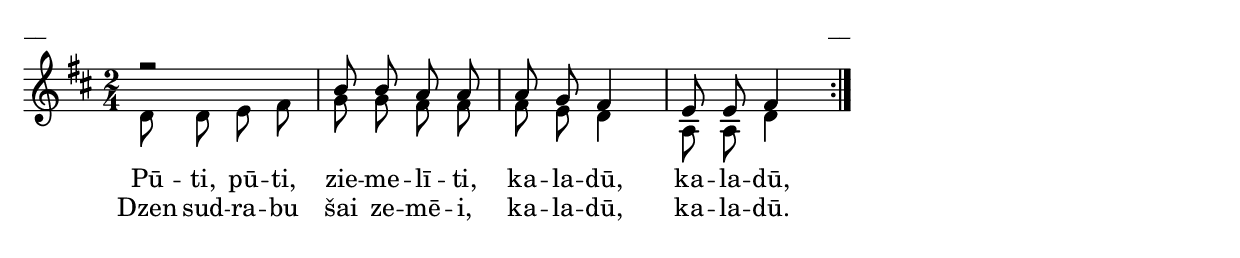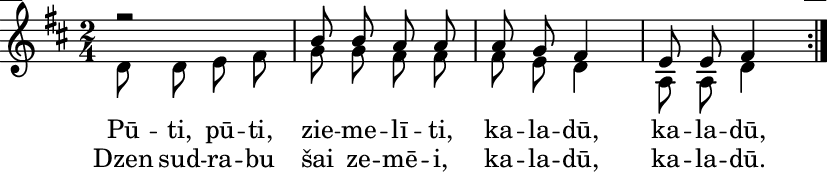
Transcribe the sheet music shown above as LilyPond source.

\version "2.13.18"
#(ly:set-option 'crop #t)

%\header {
%    title = "Pūti, pūti ziemelīti"
%}
% Dievsētas ļaudis. Gadskārtu dziesmas. 2007 (#42)
\paper {
line-width = 14\cm
left-margin = 0.4\cm
between-system-padding = 0.1\cm
between-system-space = 0.1\cm
}
\layout {
indent = #0
ragged-last = ##f
}


voiceA = \relative c' {
\clef "treble"
\key d \major
\time 2/4
\repeat volta 2 {
r2 | b'8 b a a | a8 g fis4 | e8 e fis4
}
}

lyricA = \lyricmode {
Pū -- ti, pū -- ti, zie -- me -- lī -- ti, ka -- la -- dū, ka -- la -- dū, 
} 

lyricB = \lyricmode {
Dzen sud -- ra -- bu šai ze -- mē -- i, ka -- la -- dū, ka -- la -- dū. 
} 


voiceB = \relative c' {
\clef "treble"
\key d \major
\time 2/4
\repeat volta 2 {
d8 d e fis | g8 g fis fis | fis8 e d4 | a8 a d4
}
} 

fullScore = <<
\new Staff {
<<
\new Voice = "voiceA" { \voiceOne \autoBeamOff \voiceA }
\new Voice = "voiceB" { \voiceTwo \autoBeamOff \voiceB }
\new Lyrics \lyricsto "voiceB" \lyricA
\new Lyrics \lyricsto "voiceB" \lyricB
>>
}
>>

\score {
\fullScore
\header { piece = "__" opus = "__" }
}
\markup { \with-color #(x11-color 'white) \sans \smaller "__" }
\score {
\unfoldRepeats
\fullScore
\midi {
\context { \Staff \remove "Staff_performer" }
\context { \Voice \consists "Staff_performer" }
}
}


